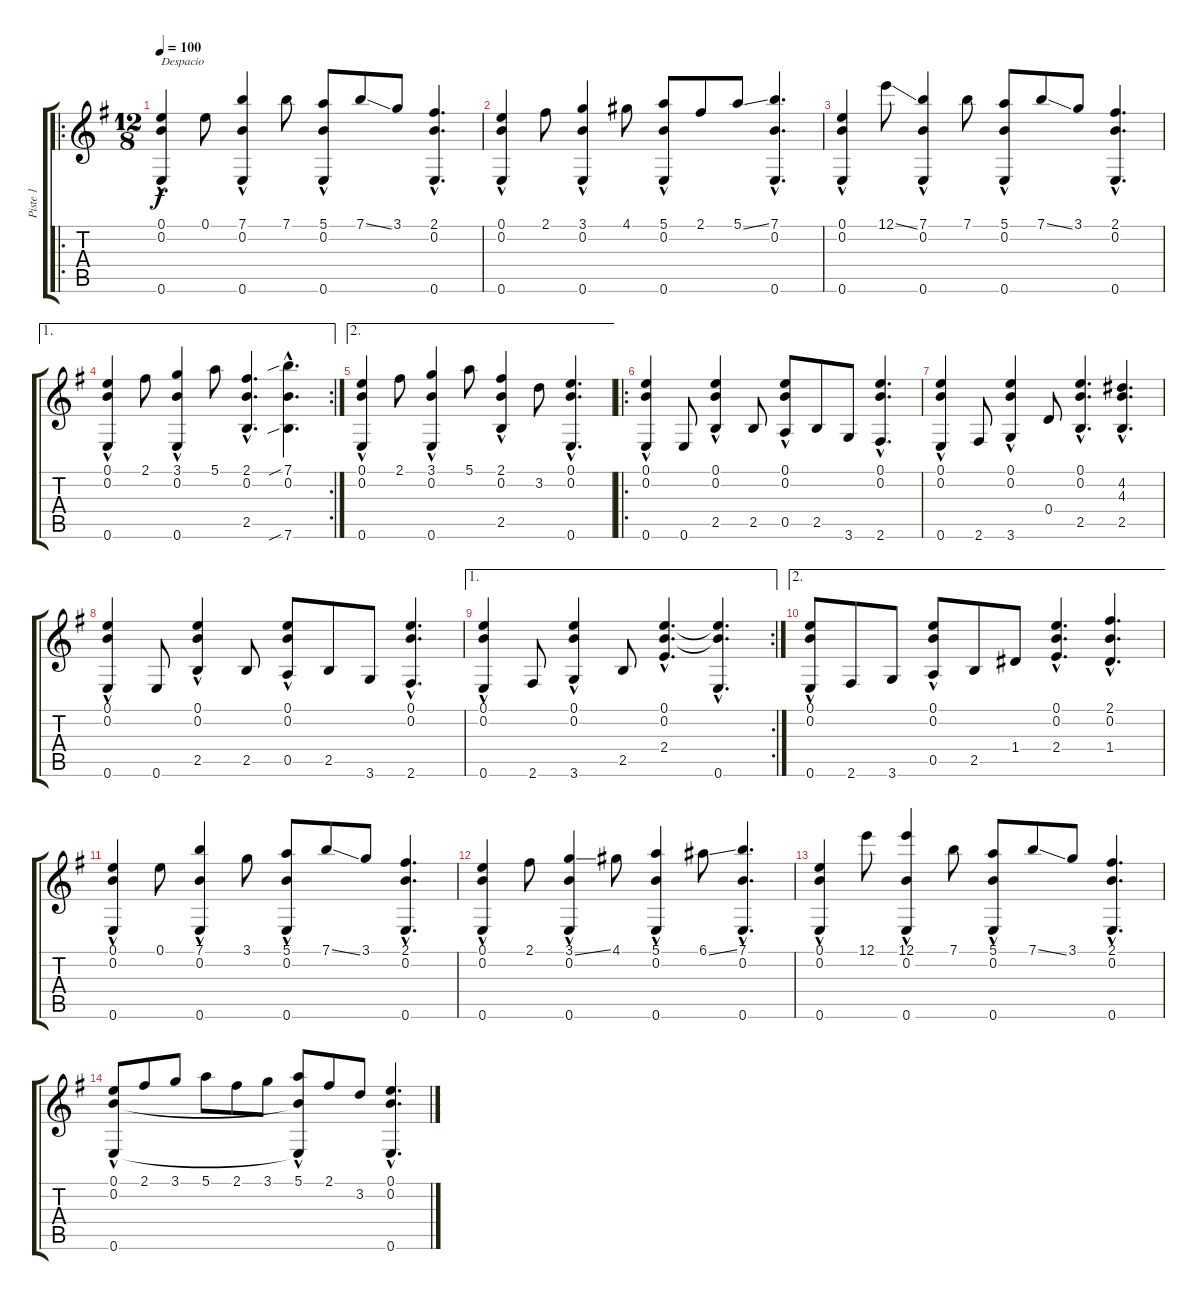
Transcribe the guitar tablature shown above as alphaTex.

\track ("Piste 1" "Piste 1") {instrument acousticguitarnylon}
\staff {score tabs}
\tuning (E4 B3 G3 D3 A2 E2) {hide}
\ro
\ts (12 8)
\tempo 100
\clef g2
\ks g
(0.1 0.2 0.6{hac}).4{txt "Despacio" dy f instrument acousticguitarnylon} 0.1.8 (7.1 0.2 0.6{hac}).4 7.1.8 (5.1 0.2 0.6{hac}).8 7.1{ss}.8 3.1.8 (2.1{hac} 0.2{hac} 0.6{hac}).4{d} |
(0.1 0.2 0.6{hac}).4 2.1.8 (3.1 0.2 0.6{hac}).4 4.1.8 (5.1 0.2 0.6{hac}).8 2.1.8 5.1{ss}.8 (7.1{hac} 0.2{hac} 0.6{hac}).4{d} |
(0.1 0.2 0.6{hac}).4 12.1{ss}.8 (7.1 0.2 0.6{hac}).4 7.1.8 (5.1 0.2 0.6{hac}).8 7.1{ss}.8 3.1.8 (2.1{hac} 0.2{hac} 0.6{hac}).4{d} |
\ae 1
\rc 2
(0.1 0.2 0.6{hac}).4 2.1.8 (3.1 0.2 0.6{hac}).4 5.1.8 (2.1{hac} 0.2{hac} 2.5{hac}).4{d} (7.1{sib hac} 0.2{hac} 7.6{sib hac}).4{d} |
\ae 2
(0.1 0.2 0.6{hac}).4 2.1.8 (3.1 0.2 0.6{hac}).4 5.1.8 (2.1 0.2 2.5{hac}).4 3.2.8 (0.1{hac} 0.2{hac} 0.6{hac}).4{d} |
\ro
(0.1{hac} 0.2{hac} 0.6).4 0.6.8 (0.1{hac} 0.2{hac} 2.5).4 2.5.8 (0.1{hac} 0.2{hac} 0.5).8 2.5.8 3.6.8 (0.1{hac} 0.2{hac} 2.6{hac}).4{d} |
(0.1{hac} 0.2{hac} 0.6).4 2.6.8 (0.1{hac} 0.2{hac} 3.6).4 0.4.8 (0.1{hac} 0.2{hac} 2.5{hac}).4{d} (4.2{hac} 4.3{hac} 2.5{hac}).4{d} |
(0.1{hac} 0.2{hac} 0.6).4 0.6.8 (0.1{hac} 0.2{hac} 2.5).4 2.5.8 (0.1{hac} 0.2{hac} 0.5).8 2.5.8 3.6.8 (0.1{hac} 0.2{hac} 2.6{hac}).4{d} |
\ae 1
\rc 2
(0.1{hac} 0.2{hac} 0.6).4 2.6.8 (0.1{hac} 0.2{hac} 3.6).4 2.5.8 (0.1{hac} 0.2{hac} 2.4{hac}).4{d} (0.1{hac t} 0.2{hac t} 0.6{hac}).4{d} |
\ae 2
(0.1{hac} 0.2{hac} 0.6).8 2.6.8 3.6.8 (0.1{hac} 0.2{hac} 0.5).8 2.5.8 1.4.8 (0.1{hac} 0.2{hac} 2.4{hac}).4{d} (2.1{hac} 0.2{hac} 1.4{hac}).4{d} |
(0.1 0.2 0.6{hac}).4 0.1.8 (7.1 0.2 0.6{hac}).4 3.1.8 (5.1 0.2 0.6{hac}).8 7.1{ss}.8 3.1.8 (2.1{hac} 0.2{hac} 0.6{hac}).4{d} |
(0.1 0.2 0.6{hac}).4 2.1.8 (3.1{ss} 0.2 0.6{hac}).4 4.1.8 (5.1 0.2 0.6{hac}).4 6.1{ss}.8 (7.1{hac} 0.2{hac} 0.6{hac}).4{d} |
(0.1 0.2 0.6{hac}).4 12.1.8 (12.1 0.2 0.6{hac}).4 7.1.8 (5.1 0.2 0.6{hac}).8 7.1{ss}.8 3.1.8 (2.1{hac} 0.2{hac} 0.6{hac}).4{d} |
(0.1 0.2{hac} 0.6{hac}).8 2.1.8 3.1.8 5.1.8 2.1.8 3.1.8 (5.1 0.2{hac t} 0.6{hac t}).8 2.1.8 3.2.8 (0.1{hac} 0.2{hac} 0.6{hac}).4{d}
